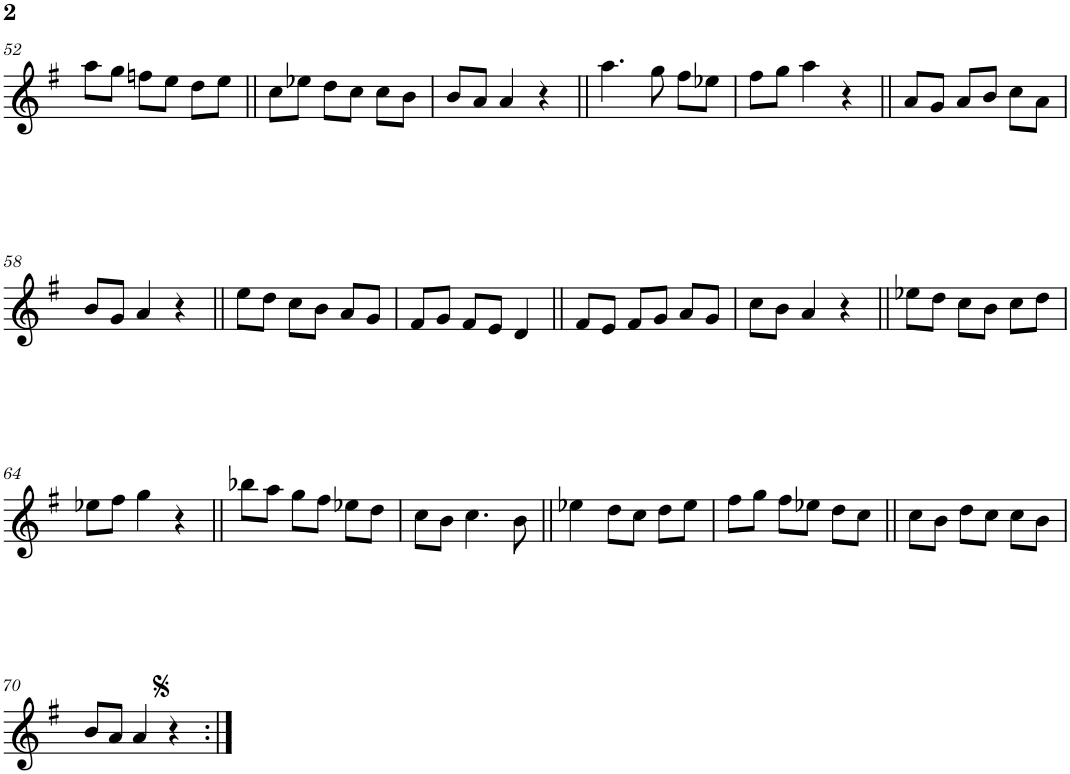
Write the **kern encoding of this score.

**kern
*part1
*staff1
*I"Piano
*I'Pno.
!!LO:PB:g=z
*clefG2
*k[f#]
*M3/4
=52
8aa\L
8gg\J
8ffn\L
8ee\J
8dd\L
8ee\J
=53||
8cc\L
8ee-X\J
8dd\L
8cc\J
8cc\L
8b\J
=54
8b/L
8a/J
4a/
4r
=55||
4.aa\
8gg\
8ff#\L
8ee-X\J
=56
8ff#\L
8gg\J
4aa\
4r
=57||
8a/L
8g/J
8a/L
8b/J
8cc\L
8a\J
!!LO:LB:g=z
=58
8b/L
8g/J
4a/
4r
=59||
8ee\L
8dd\J
8cc\L
8b\J
8a/L
8g/J
=60
8f#/L
8g/J
8f#/L
8e/J
4d/
=61||
8f#/L
8e/J
8f#/L
8g/J
8a/L
8g/J
=62
8cc\L
8b\J
4a/
4r
=63||
8ee-X\L
8dd\J
8cc\L
8b\J
8cc\L
8dd\J
!!LO:LB:g=z
=64
8ee-X\L
8ff#\J
4gg\
4r
=65||
8bb-X\L
8aa\J
8gg\L
8ff#\J
8ee-X\L
8dd\J
=66
8cc\L
8b\J
4.cc\
8b\
=67||
4ee-X\
8dd\L
8cc\J
8dd\L
8ee-\J
=68
8ff#\L
8gg\J
8ff#\L
8ee-X\J
8dd\L
8cc\J
=69||
8cc\L
8b\J
8dd\L
8cc\J
8cc\L
8b\J
!!LO:LB:g=z
=70
8b/L
8a/J
4a/
4r
=:|!
*-
